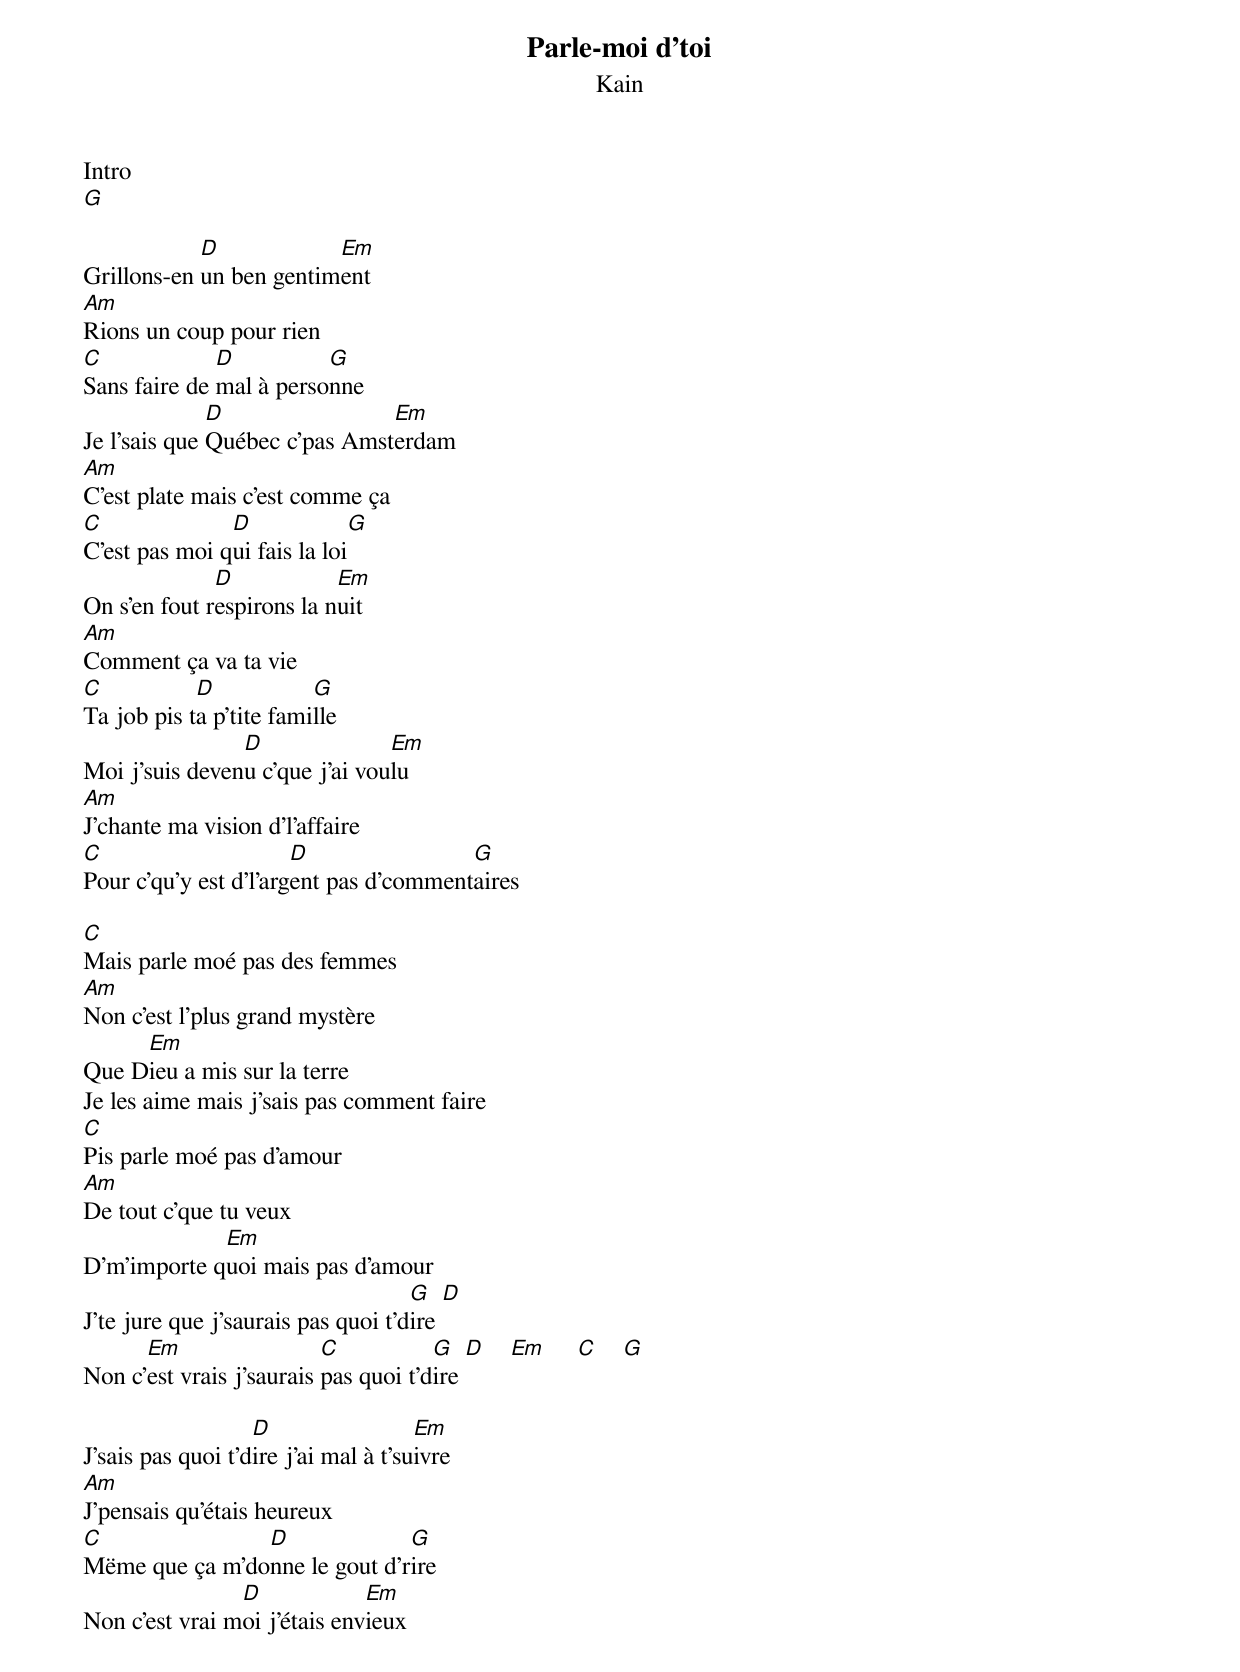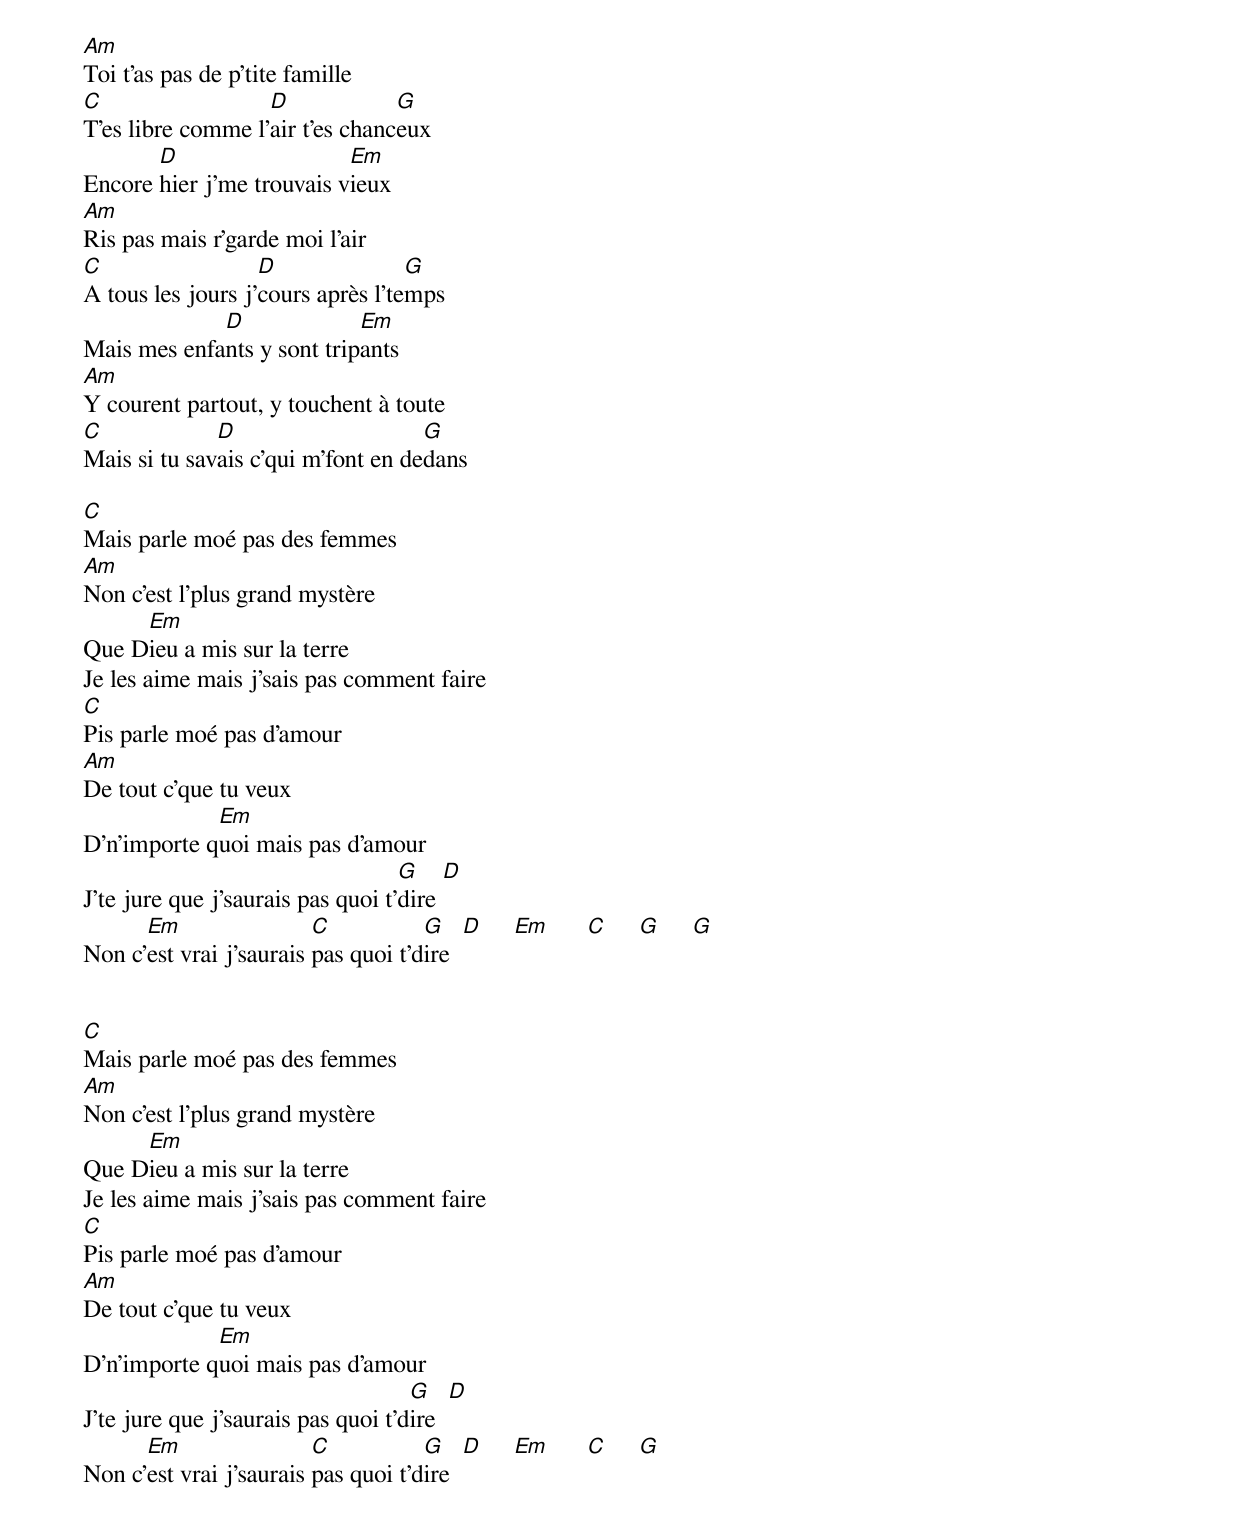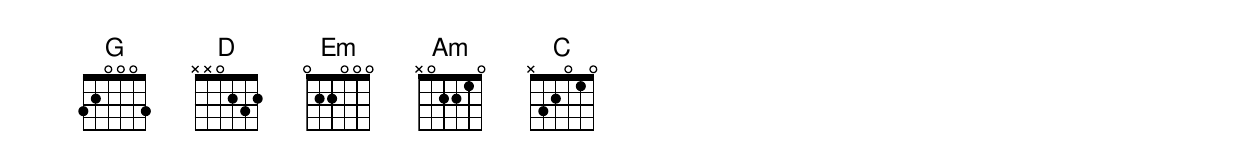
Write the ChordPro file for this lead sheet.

{t:Parle-moi d'toi}
{st:Kain}


Intro
[G]

Grillons-en [D]un ben gentim[Em]ent
[Am]Rions un coup pour rien
[C]Sans faire de [D]mal à perso[G]nne
Je l'sais que [D]Québec c'pas Amst[Em]erdam
[Am]C'est plate mais c'est comme ça
[C]C'est pas moi q[D]ui fais la loi[G]
On s'en fout r[D]espirons la n[Em]uit
[Am]Comment ça va ta vie
[C]Ta job pis t[D]a p'tite fami[G]lle
Moi j'suis deven[D]u c'que j'ai vou[Em]lu
[Am]J'chante ma vision d'l'affaire
[C]Pour c'qu'y est d'l'arg[D]ent pas d'comment[G]aires

[C]Mais parle moé pas des femmes
[Am]Non c'est l'plus grand mystère
Que D[Em]ieu a mis sur la terre
Je les aime mais j'sais pas comment faire
[C]Pis parle moé pas d'amour
[Am]De tout c'que tu veux
D'm'importe q[Em]uoi mais pas d'amour
J'te jure que j'saurais pas quoi t'd[G]ire [D]
Non c'[Em]est vrais j'saurais [C]pas quoi t'd[G]ire [D]    [Em]     [C]    [G]

J'sais pas quoi t'd[D]ire j'ai mal à t'su[Em]ivre
[Am]J'pensais qu'étais heureux
[C]Mëme que ça m'do[D]nne le gout d'r[G]ire
Non c'est vrai m[D]oi j'étais env[Em]ieux
[Am]Toi t'as pas de p'tite famille
[C]T'es libre comme l'[D]air t'es chanc[G]eux
Encore [D]hier j'me trouvais v[Em]ieux
[Am]Ris pas mais r'garde moi l'air
[C]A tous les jours j'[D]cours après l'te[G]mps
Mais mes enfa[D]nts y sont trip[Em]ants
[Am]Y courent partout, y touchent à toute
[C]Mais si tu sav[D]ais c'qui m'font en de[G]dans

[C]Mais parle moé pas des femmes
[Am]Non c'est l'plus grand mystère
Que D[Em]ieu a mis sur la terre
Je les aime mais j'sais pas comment faire
[C]Pis parle moé pas d'amour
[Am]De tout c'que tu veux
D'n'importe q[Em]uoi mais pas d'amour
J'te jure que j'saurais pas quoi t'[G]dire [D]
Non c'[Em]est vrai j'saurais [C]pas quoi t'd[G]ire  [D]     [Em]      [C]     [G]     [G]


[C]Mais parle moé pas des femmes
[Am]Non c'est l'plus grand mystère
Que D[Em]ieu a mis sur la terre
Je les aime mais j'sais pas comment faire
[C]Pis parle moé pas d'amour
[Am]De tout c'que tu veux
D'n'importe q[Em]uoi mais pas d'amour
J'te jure que j'saurais pas quoi t'd[G]ire  [D]
Non c'[Em]est vrai j'saurais [C]pas quoi t'd[G]ire  [D]     [Em]      [C]     [G]
